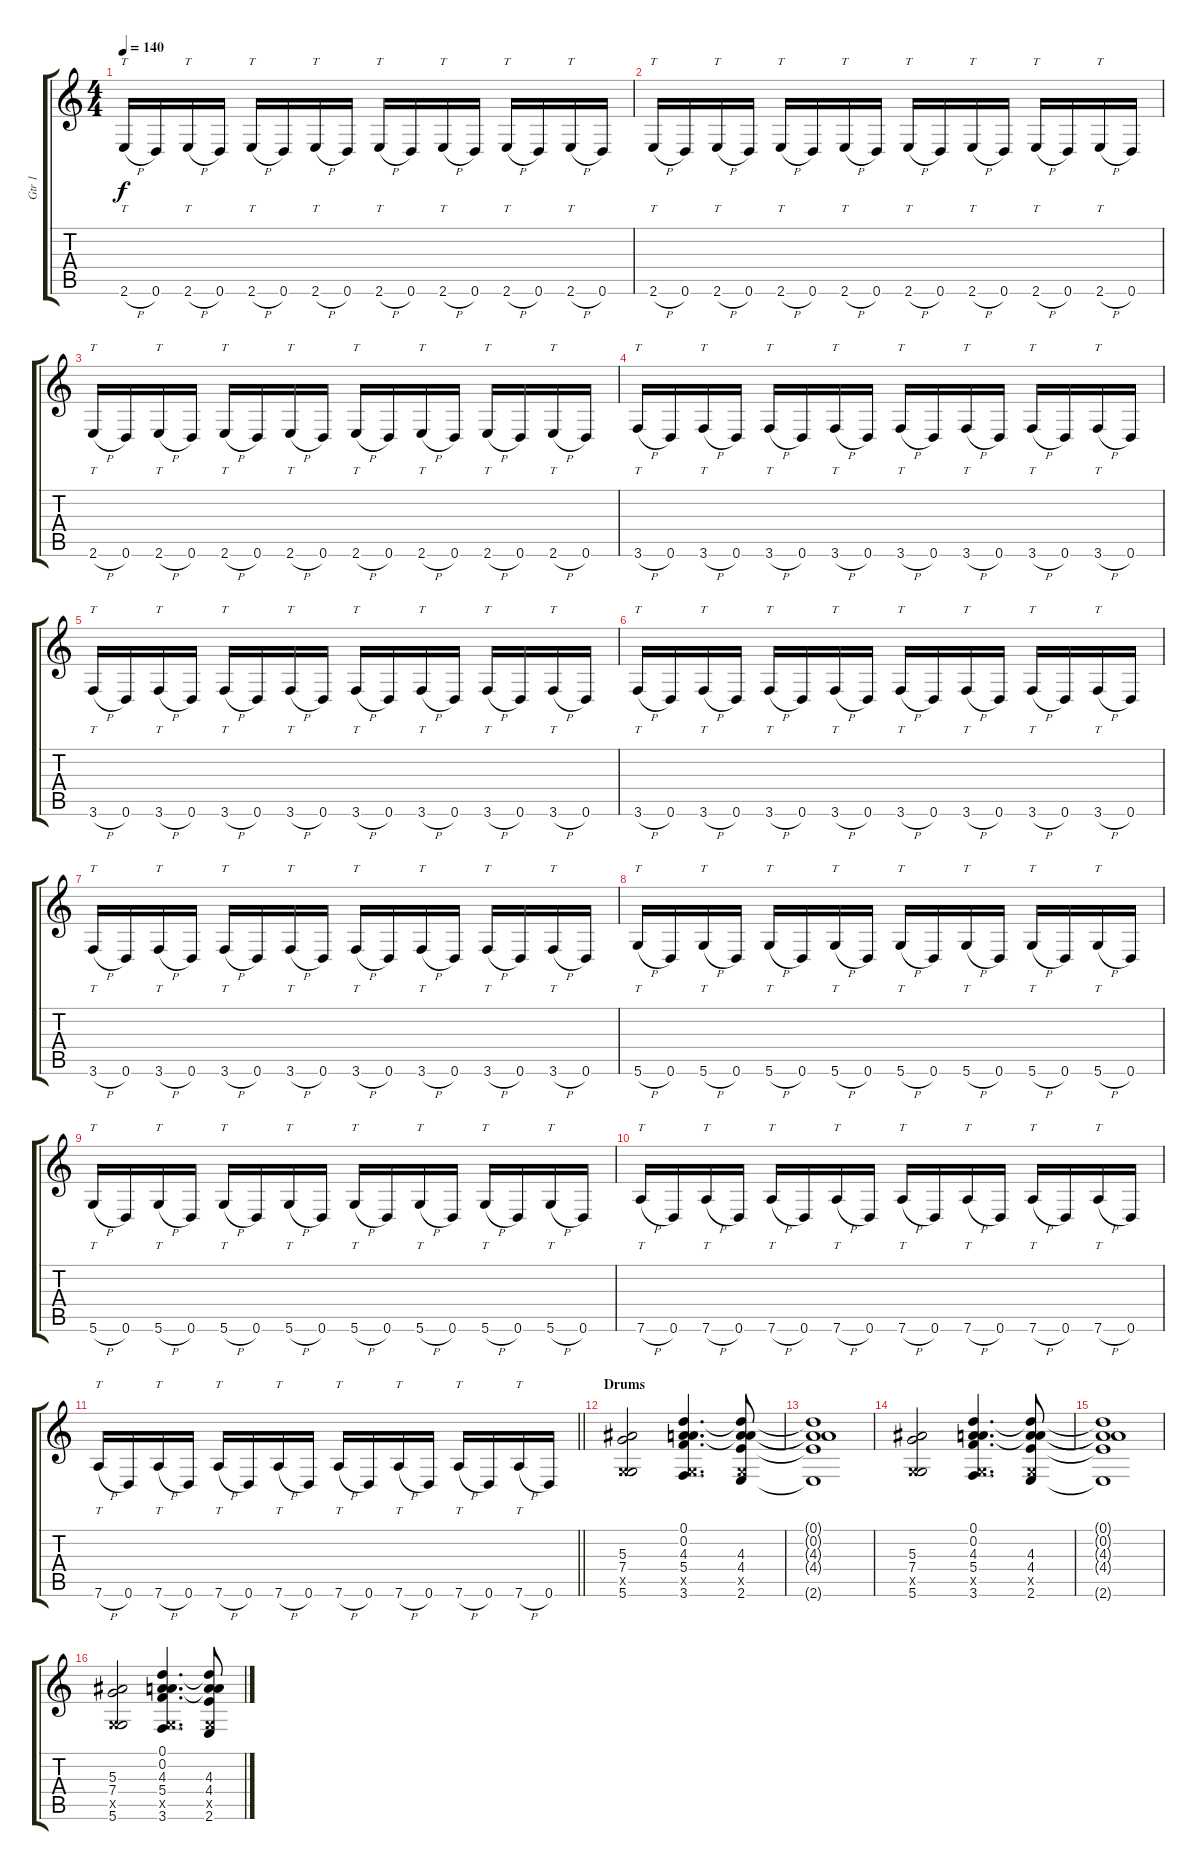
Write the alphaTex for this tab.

\track ("Gtr 1" "Gtr 1") {instrument distortionguitar}
\staff {score tabs}
\tuning (D4 A3 F3 C3 G2 D2) {hide}
\ts (4 4)
\tempo 140
\clef g2
\ks c
2.6{h}.16{tt dy f} 0.6.16 2.6{h}.16{tt} 0.6.16 2.6{h}.16{tt} 0.6.16 2.6{h}.16{tt} 0.6.16 2.6{h}.16{tt} 0.6.16 2.6{h}.16{tt} 0.6.16 2.6{h}.16{tt} 0.6.16 2.6{h}.16{tt} 0.6.16 |
2.6{h}.16{tt} 0.6.16 2.6{h}.16{tt} 0.6.16 2.6{h}.16{tt} 0.6.16 2.6{h}.16{tt} 0.6.16 2.6{h}.16{tt} 0.6.16 2.6{h}.16{tt} 0.6.16 2.6{h}.16{tt} 0.6.16 2.6{h}.16{tt} 0.6.16 |
2.6{h}.16{tt} 0.6.16 2.6{h}.16{tt} 0.6.16 2.6{h}.16{tt} 0.6.16 2.6{h}.16{tt} 0.6.16 2.6{h}.16{tt} 0.6.16 2.6{h}.16{tt} 0.6.16 2.6{h}.16{tt} 0.6.16 2.6{h}.16{tt} 0.6.16 |
3.6{h}.16{tt} 0.6.16 3.6{h}.16{tt} 0.6.16 3.6{h}.16{tt} 0.6.16 3.6{h}.16{tt} 0.6.16 3.6{h}.16{tt} 0.6.16 3.6{h}.16{tt} 0.6.16 3.6{h}.16{tt} 0.6.16 3.6{h}.16{tt} 0.6.16 |
3.6{h}.16{tt} 0.6.16 3.6{h}.16{tt} 0.6.16 3.6{h}.16{tt} 0.6.16 3.6{h}.16{tt} 0.6.16 3.6{h}.16{tt} 0.6.16 3.6{h}.16{tt} 0.6.16 3.6{h}.16{tt} 0.6.16 3.6{h}.16{tt} 0.6.16 |
3.6{h}.16{tt} 0.6.16 3.6{h}.16{tt} 0.6.16 3.6{h}.16{tt} 0.6.16 3.6{h}.16{tt} 0.6.16 3.6{h}.16{tt} 0.6.16 3.6{h}.16{tt} 0.6.16 3.6{h}.16{tt} 0.6.16 3.6{h}.16{tt} 0.6.16 |
3.6{h}.16{tt} 0.6.16 3.6{h}.16{tt} 0.6.16 3.6{h}.16{tt} 0.6.16 3.6{h}.16{tt} 0.6.16 3.6{h}.16{tt} 0.6.16 3.6{h}.16{tt} 0.6.16 3.6{h}.16{tt} 0.6.16 3.6{h}.16{tt} 0.6.16 |
5.6{h}.16{tt} 0.6.16 5.6{h}.16{tt} 0.6.16 5.6{h}.16{tt} 0.6.16 5.6{h}.16{tt} 0.6.16 5.6{h}.16{tt} 0.6.16 5.6{h}.16{tt} 0.6.16 5.6{h}.16{tt} 0.6.16 5.6{h}.16{tt} 0.6.16 |
5.6{h}.16{tt} 0.6.16 5.6{h}.16{tt} 0.6.16 5.6{h}.16{tt} 0.6.16 5.6{h}.16{tt} 0.6.16 5.6{h}.16{tt} 0.6.16 5.6{h}.16{tt} 0.6.16 5.6{h}.16{tt} 0.6.16 5.6{h}.16{tt} 0.6.16 |
7.6{h}.16{tt} 0.6.16 7.6{h}.16{tt} 0.6.16 7.6{h}.16{tt} 0.6.16 7.6{h}.16{tt} 0.6.16 7.6{h}.16{tt} 0.6.16 7.6{h}.16{tt} 0.6.16 7.6{h}.16{tt} 0.6.16 7.6{h}.16{tt} 0.6.16 |
\barLineRight lightlight
7.6{h}.16{tt} 0.6.16 7.6{h}.16{tt} 0.6.16 7.6{h}.16{tt} 0.6.16 7.6{h}.16{tt} 0.6.16 7.6{h}.16{tt} 0.6.16 7.6{h}.16{tt} 0.6.16 7.6{h}.16{tt} 0.6.16 7.6{h}.16{tt} 0.6.16 |
\section ("" "Drums")
(5.3 7.4 0.5{x} 5.6).2 (0.1 0.2 4.3 5.4 0.5{x} 3.6).4{d} (0.1{t} 0.2{t} 4.3 4.4 0.5{x} 2.6).8 |
(0.1{t} 0.2{t} 4.3{t} 4.4{t} 2.6{t}).1 |
(5.3 7.4 0.5{x} 5.6).2 (0.1 0.2 4.3 5.4 0.5{x} 3.6).4{d} (0.1{t} 0.2{t} 4.3 4.4 0.5{x} 2.6).8 |
(0.1{t} 0.2{t} 4.3{t} 4.4{t} 2.6{t}).1 |
(5.3 7.4 0.5{x} 5.6).2 (0.1 0.2 4.3 5.4 0.5{x} 3.6).4{d} (0.1{t} 0.2{t} 4.3 4.4 0.5{x} 2.6).8
